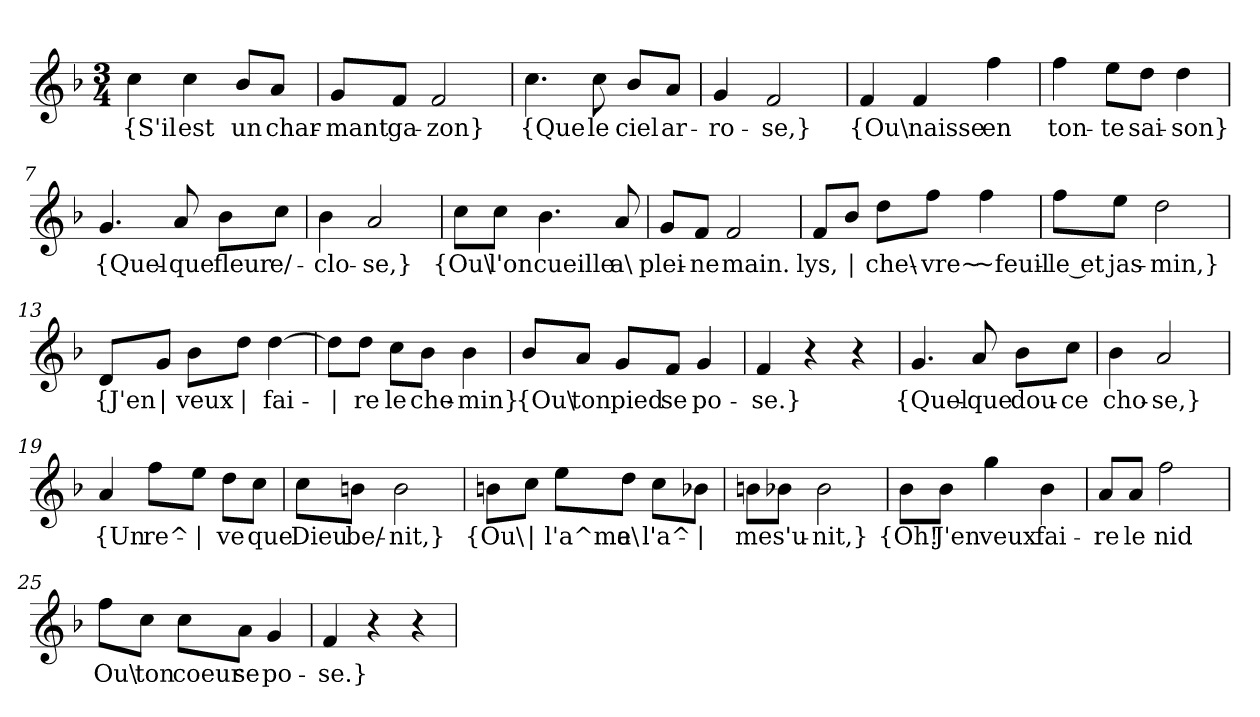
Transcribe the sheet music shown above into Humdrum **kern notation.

**kern	**text
*part1	*part1
*staff1	*staff1
*clefG2	*
*k[b-]	*
*M3/4	*
=1	=1
!	!LO:LY:b
4cc\	{S'il
!	!LO:LY:b
4cc\	est
!	!LO:LY:b
8b-/L	un
!	!LO:LY:b
8a/J	char-
=2	=2
!	!LO:LY:b
8g/L	-mant
!	!LO:LY:b
8f/J	ga-
!	!LO:LY:b
2f/	-zon}
=3	=3
!	!LO:LY:b
4.cc\	{Que
!	!LO:LY:b
8cc\	le
!	!LO:LY:b
8b-/L	ciel
!	!LO:LY:b
8a/J	ar-
=4	=4
!	!LO:LY:b
4g/	-ro-
!	!LO:LY:b
2f/	-se,}
=5	=5
!	!LO:LY:b
4f/	{Ou\
!	!LO:LY:b
4f/	naisse
!	!LO:LY:b
4ff\	en
=6	=6
!	!LO:LY:b
4ff\	ton-
!	!LO:LY:b
8ee\L	-te
!	!LO:LY:b
8dd\J	sai-
!	!LO:LY:b
4dd\	-son}
!!LO:LB:g=z
=7	=7
!	!LO:LY:b
4.g/	{Quel-
!	!LO:LY:b
8a/	-que
!	!LO:LY:b
8b-\L	fleur
!	!LO:LY:b
8cc\J	e/-
=8	=8
!	!LO:LY:b
4b-\	-clo-
!	!LO:LY:b
2a/	-se,}
=9	=9
!	!LO:LY:b
8cc\L	{Ou\
!	!LO:LY:b
8cc\J	l'on
!	!LO:LY:b
4.b-\	cueille
!	!LO:LY:b
8a/	a\
=10	=10
!	!LO:LY:b
8g/L	plei-
!	!LO:LY:b
8f/J	-ne
!	!LO:LY:b
2f/	main.
=11	=11
!	!LO:LY:b
8f/L	lys,
!	!LO:LY:b
8b-/J	|
!	!LO:LY:b
8dd\L	che\-
!	!LO:LY:b
8ff\J	-vre~
!	!LO:LY:b
4ff\	~feuil-
!!LO:LB:g=z
=12	=12
!	!LO:LY:b
8ff\L	-le et
!	!LO:LY:b
8ee\J	jas-
!	!LO:LY:b
2dd\	-min,}
=13	=13
!	!LO:LY:b
8d/L	{J'en
!	!LO:LY:b
8g/J	|
!	!LO:LY:b
8b-\L	veux
!	!LO:LY:b
8dd\J	|
!	!LO:LY:b
[4dd\	fai-
=14	=14
!	!LO:LY:b
8dd\L]	|
!	!LO:LY:b
8dd\J	-re
!	!LO:LY:b
8cc\L	le
!	!LO:LY:b
8b-\J	che-
!	!LO:LY:b
4b-\	-min}
=15	=15
!	!LO:LY:b
8b-/L	{Ou\
!	!LO:LY:b
8a/J	ton
!	!LO:LY:b
8g/L	pied
!	!LO:LY:b
8f/J	se
!	!LO:LY:b
4g/	po-
=16	=16
!	!LO:LY:b
4f/	-se.}
4r	.
4r	.
=17	=17
!	!LO:LY:b
4.g/	{Quel-
!	!LO:LY:b
8a/	-que
!	!LO:LY:b
8b-\L	dou-
!	!LO:LY:b
8cc\J	-ce
!!LO:LB:g=z
=18	=18
!	!LO:LY:b
4b-\	cho-
!	!LO:LY:b
2a/	-se,}
=19	=19
!	!LO:LY:b
4a/	{Un
!	!LO:LY:b
8ff\L	re^-
!	!LO:LY:b
8ee\J	|
!	!LO:LY:b
8dd\L	-ve
!	!LO:LY:b
8cc\J	que
=20	=20
!	!LO:LY:b
8cc\L	Dieu
!	!LO:LY:b
8bn\J	be/-
!	!LO:LY:b
2b\	-nit,}
=21	=21
!	!LO:LY:b
8bn\L	{Ou\
!	!LO:LY:b
8cc\J	|
!	!LO:LY:b
8ee\L	l'a^me
!	!LO:LY:b
8dd\J	a\
!	!LO:LY:b
8cc\L	l'a^-
!	!LO:LY:b
8b-X\J	|
=22	=22
!	!LO:LY:b
8bn\L	-me
!	!LO:LY:b
8b-X\J	s'u-
!	!LO:LY:b
2b-\	-nit,}
=23	=23
!	!LO:LY:b
8b-\L	{Oh!
!	!LO:LY:b
8b-\J	J'en
!	!LO:LY:b
4gg\	veux
!	!LO:LY:b
4b-\	fai-
!!LO:LB:g=z
=24	=24
!	!LO:LY:b
8a/L	-re
!	!LO:LY:b
8a/J	le
!	!LO:LY:b
2ff\	nid
=25	=25
!	!LO:LY:b
8ff\L	Ou\
!	!LO:LY:b
8cc\J	ton
!	!LO:LY:b
8cc\L	coeur
!	!LO:LY:b
8a\J	se
!	!LO:LY:b
4g/	po-
=26	=26
!	!LO:LY:b
4f/	-se.}
4r	.
4r	.
=	=
*-	*-
